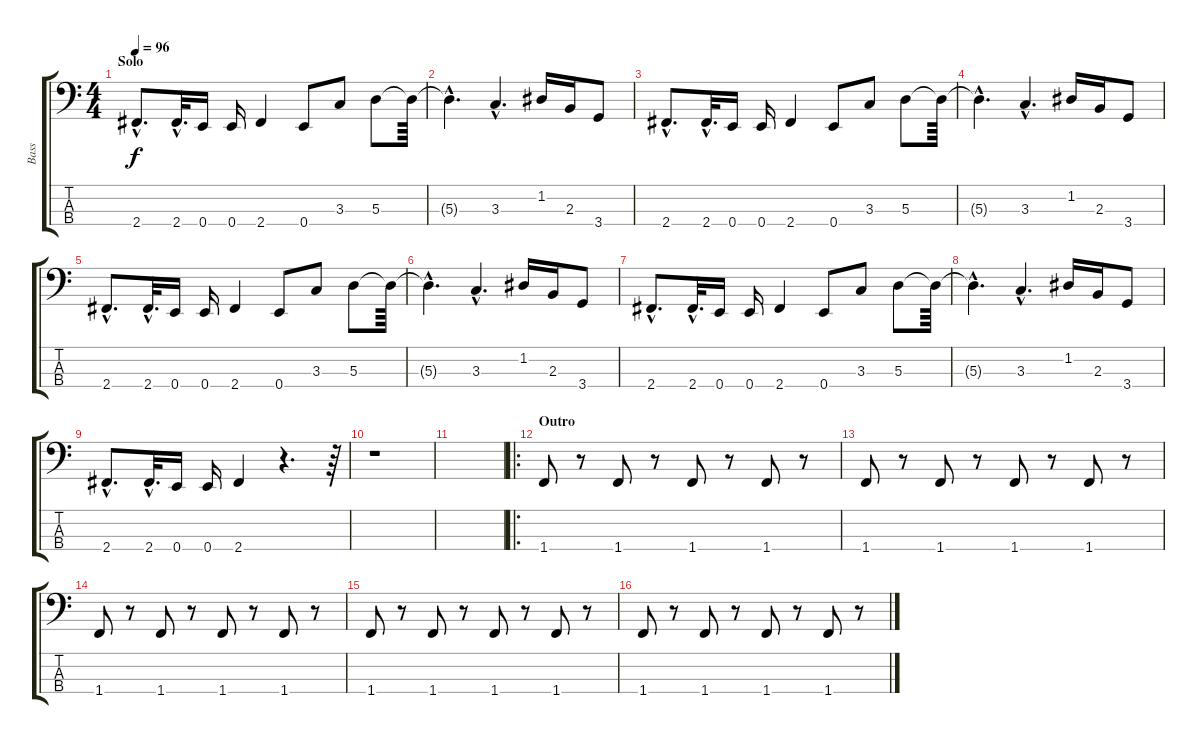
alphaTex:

\track ("Bass" "Bass") {instrument electricbasspick}
\staff {score tabs}
\tuning (G2 D2 A1 E1) {hide}
\ts (4 4)
\section ("" "Solo")
\tempo 96
\clef f4
\ks c
2.4{hac}.8{d dy f} 2.4{hac}.32{d} 0.4.16 0.4.16 2.4.4 0.4.8 3.3.8 5.3.8 5.3{t}.64 |
5.3{hac t}.4{d} 3.3{hac}.4{d} 1.2.16 2.3.16 3.4.8 |
2.4{hac}.8{d} 2.4{hac}.32{d} 0.4.16 0.4.16 2.4.4 0.4.8 3.3.8 5.3.8 5.3{t}.64 |
5.3{hac t}.4{d} 3.3{hac}.4{d} 1.2.16 2.3.16 3.4.8 |
2.4{hac}.8{d} 2.4{hac}.32{d} 0.4.16 0.4.16 2.4.4 0.4.8 3.3.8 5.3.8 5.3{t}.64 |
5.3{hac t}.4{d} 3.3{hac}.4{d} 1.2.16 2.3.16 3.4.8 |
2.4{hac}.8{d} 2.4{hac}.32{d} 0.4.16 0.4.16 2.4.4 0.4.8 3.3.8 5.3.8 5.3{t}.64 |
5.3{hac t}.4{d} 3.3{hac}.4{d} 1.2.16 2.3.16 3.4.8 |
2.4{hac}.8{d} 2.4{hac}.32{d} 0.4.16 0.4.16 2.4.4 r.4{d} r.64 |
r.1 |
|
\ro
\section ("" "Outro")
1.4.8 r.8 1.4.8 r.8 1.4.8 r.8 1.4.8 r.8 |
1.4.8 r.8 1.4.8 r.8 1.4.8 r.8 1.4.8 r.8 |
1.4.8 r.8 1.4.8 r.8 1.4.8 r.8 1.4.8 r.8 |
1.4.8 r.8 1.4.8 r.8 1.4.8 r.8 1.4.8 r.8 |
1.4.8 r.8 1.4.8 r.8 1.4.8 r.8 1.4.8 r.8
